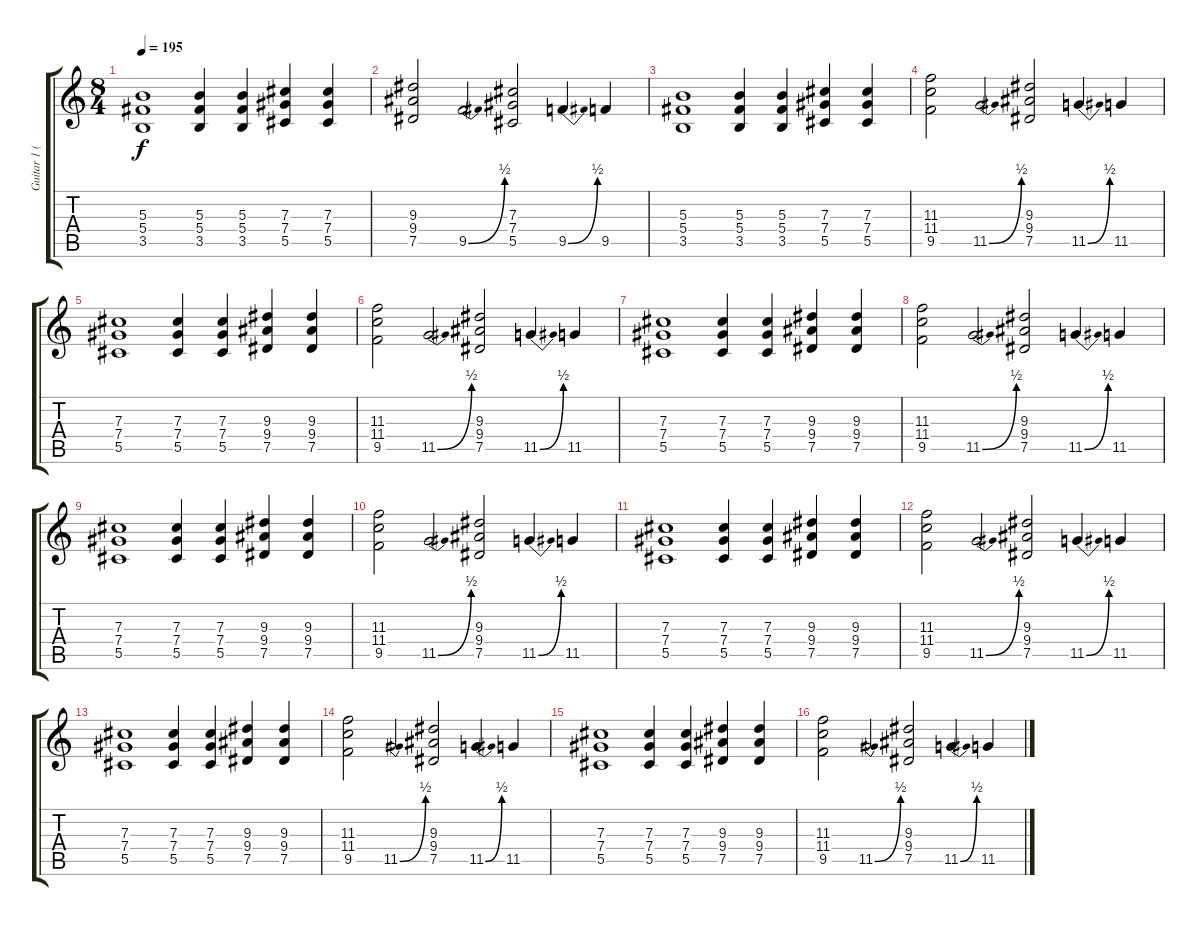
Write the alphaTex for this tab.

\track ("Guitar 1 (Kai Hansen)" "Guitar 1 (") {instrument distortionguitar}
\staff {score tabs}
\tuning (Eb4 Bb3 Gb3 Db3 Ab2 Eb2) {hide}
\ts (8 4)
\tempo 195
\clef g2
\ks c
(5.3 5.4 3.5).1{dy f} (5.3 5.4 3.5).4 (5.3 5.4 3.5).4 (7.3 7.4 5.5).4 (7.3 7.4 5.5).4 |
(9.3 9.4 7.5).2 9.5{be (bend 0 0 60 2)}.2 (7.3 7.4 5.5).2 9.5{be (bend 0 0 60 2)}.4 9.5.4 |
(5.3 5.4 3.5).1 (5.3 5.4 3.5).4 (5.3 5.4 3.5).4 (7.3 7.4 5.5).4 (7.3 7.4 5.5).4 |
(11.3 11.4 9.5).2 11.5{be (bend 0 0 60 2)}.2 (9.3 9.4 7.5).2 11.5{be (bend 0 0 60 2)}.4 11.5.4 |
(7.3 7.4 5.5).1 (7.3 7.4 5.5).4 (7.3 7.4 5.5).4 (9.3 9.4 7.5).4 (9.3 9.4 7.5).4 |
(11.3 11.4 9.5).2 11.5{be (bend 0 0 60 2)}.2 (9.3 9.4 7.5).2 11.5{be (bend 0 0 60 2)}.4 11.5.4 |
(7.3 7.4 5.5).1 (7.3 7.4 5.5).4 (7.3 7.4 5.5).4 (9.3 9.4 7.5).4 (9.3 9.4 7.5).4 |
(11.3 11.4 9.5).2 11.5{be (bend 0 0 60 2)}.2 (9.3 9.4 7.5).2 11.5{be (bend 0 0 60 2)}.4 11.5.4 |
(7.3 7.4 5.5).1 (7.3 7.4 5.5).4 (7.3 7.4 5.5).4 (9.3 9.4 7.5).4 (9.3 9.4 7.5).4 |
(11.3 11.4 9.5).2 11.5{be (bend 0 0 60 2)}.2 (9.3 9.4 7.5).2 11.5{be (bend 0 0 60 2)}.4 11.5.4 |
(7.3 7.4 5.5).1 (7.3 7.4 5.5).4 (7.3 7.4 5.5).4 (9.3 9.4 7.5).4 (9.3 9.4 7.5).4 |
(11.3 11.4 9.5).2 11.5{be (bend 0 0 60 2)}.2 (9.3 9.4 7.5).2 11.5{be (bend 0 0 60 2)}.4 11.5.4 |
(7.3 7.4 5.5).1 (7.3 7.4 5.5).4 (7.3 7.4 5.5).4 (9.3 9.4 7.5).4 (9.3 9.4 7.5).4 |
(11.3 11.4 9.5).2 11.5{be (bend 0 0 60 2)}.2 (9.3 9.4 7.5).2 11.5{be (bend 0 0 60 2)}.4 11.5.4 |
(7.3 7.4 5.5).1 (7.3 7.4 5.5).4 (7.3 7.4 5.5).4 (9.3 9.4 7.5).4 (9.3 9.4 7.5).4 |
(11.3 11.4 9.5).2 11.5{be (bend 0 0 60 2)}.2 (9.3 9.4 7.5).2 11.5{be (bend 0 0 60 2)}.4 11.5.4
